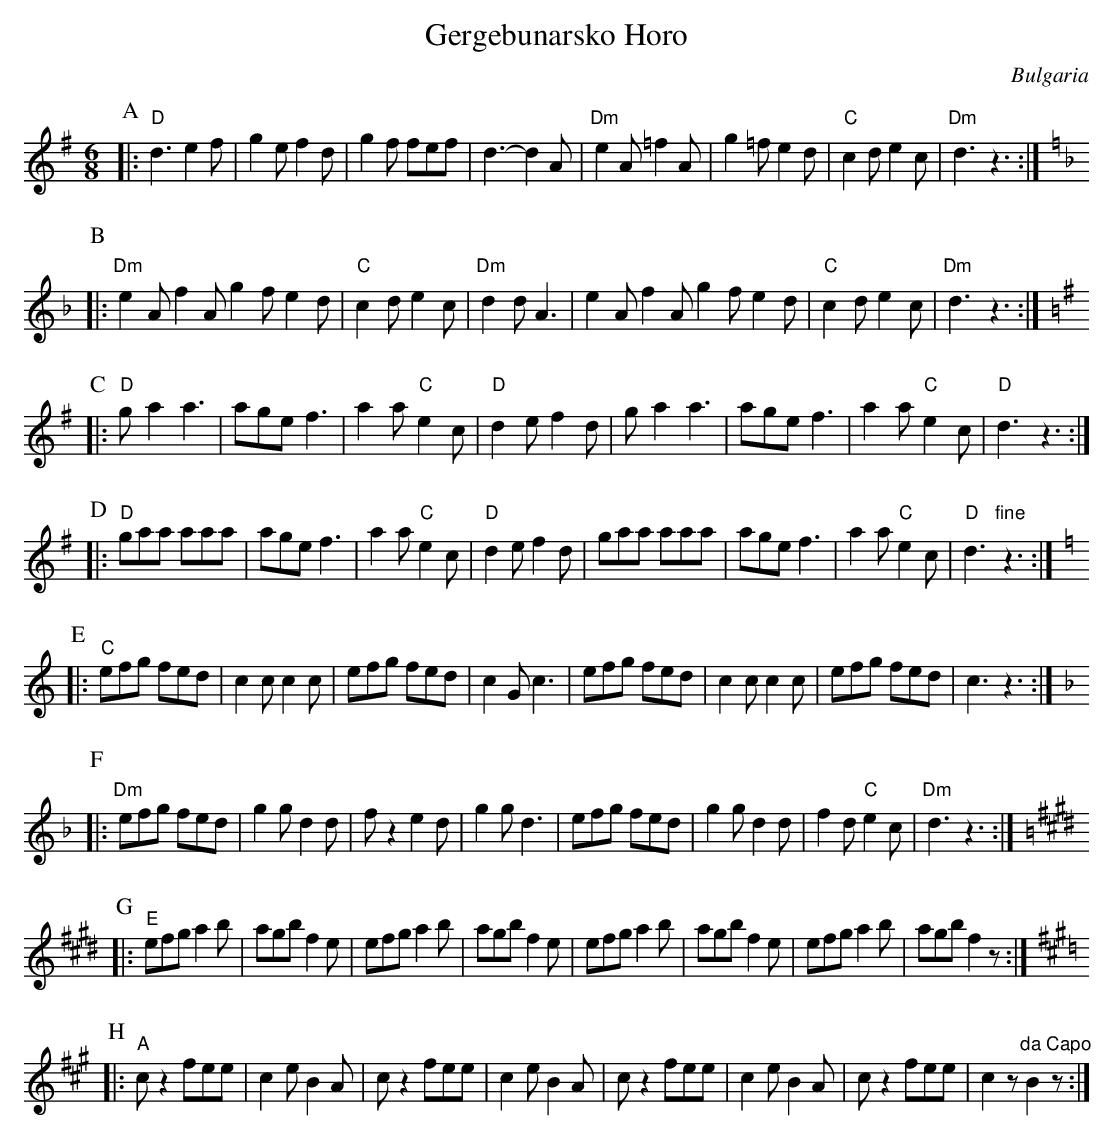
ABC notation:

X:1
T: Gergebunarsko Horo
O: Bulgaria
M: 6/8
L: 1/8
K: DMix
P: A
|: "D"d3 e2f | g2e f2d | g2f fef | d3- d2A | "Dm"e2A =f2A | g2=f e2d | "C"c2d e2c | "Dm"d3 z3 :| [K:Dm]
P: B
|: "Dm"e2A f2A g2f e2d | "C"c2d e2c | "Dm"d2d A3 | e2A f2A g2f e2d | "C"c2d e2c | "Dm"d3 z3 :| [K:DMix]
P: C
|: "D"g-a2 a3 | age f3 | a2a "C"e2c | "D"d2e f2d | g-a2 a3 | age f3 | a2a "C"e2c | "D"d3 z3 :|
P: D
|: "D"gaa aaa | age f3 | a2a "C"e2c | "D"d2e f2d | gaa aaa | age f3 | a2a "C"e2c | "D"d3 "fine"z3 :| [K:C]
P: E
|: "C"efg fed | c2c c2c | efg fed | c2G c3 | efg fed | c2c c2c | efg fed | c3 z3 :| [K:Dm]
P: F
|: "Dm"efg fed | g2g d2d | fz2 e2d | g2g d3 | efg fed | g2g d2d | f2d "C"e2c | "Dm"d3 z3 :| [K:E]
P: G
|: "E"efg a2b | agb f2e | efg a2b | agb f2e | efg a2b | agb f2e | efg a2b | agb f2z :| [K:A]
P: H
|: "A"cz2 fee | c2e B2A | cz2 fee | c2e B2A | cz2 fee | c2e B2A | cz2 fee | c2z "da Capo"B2z :|
